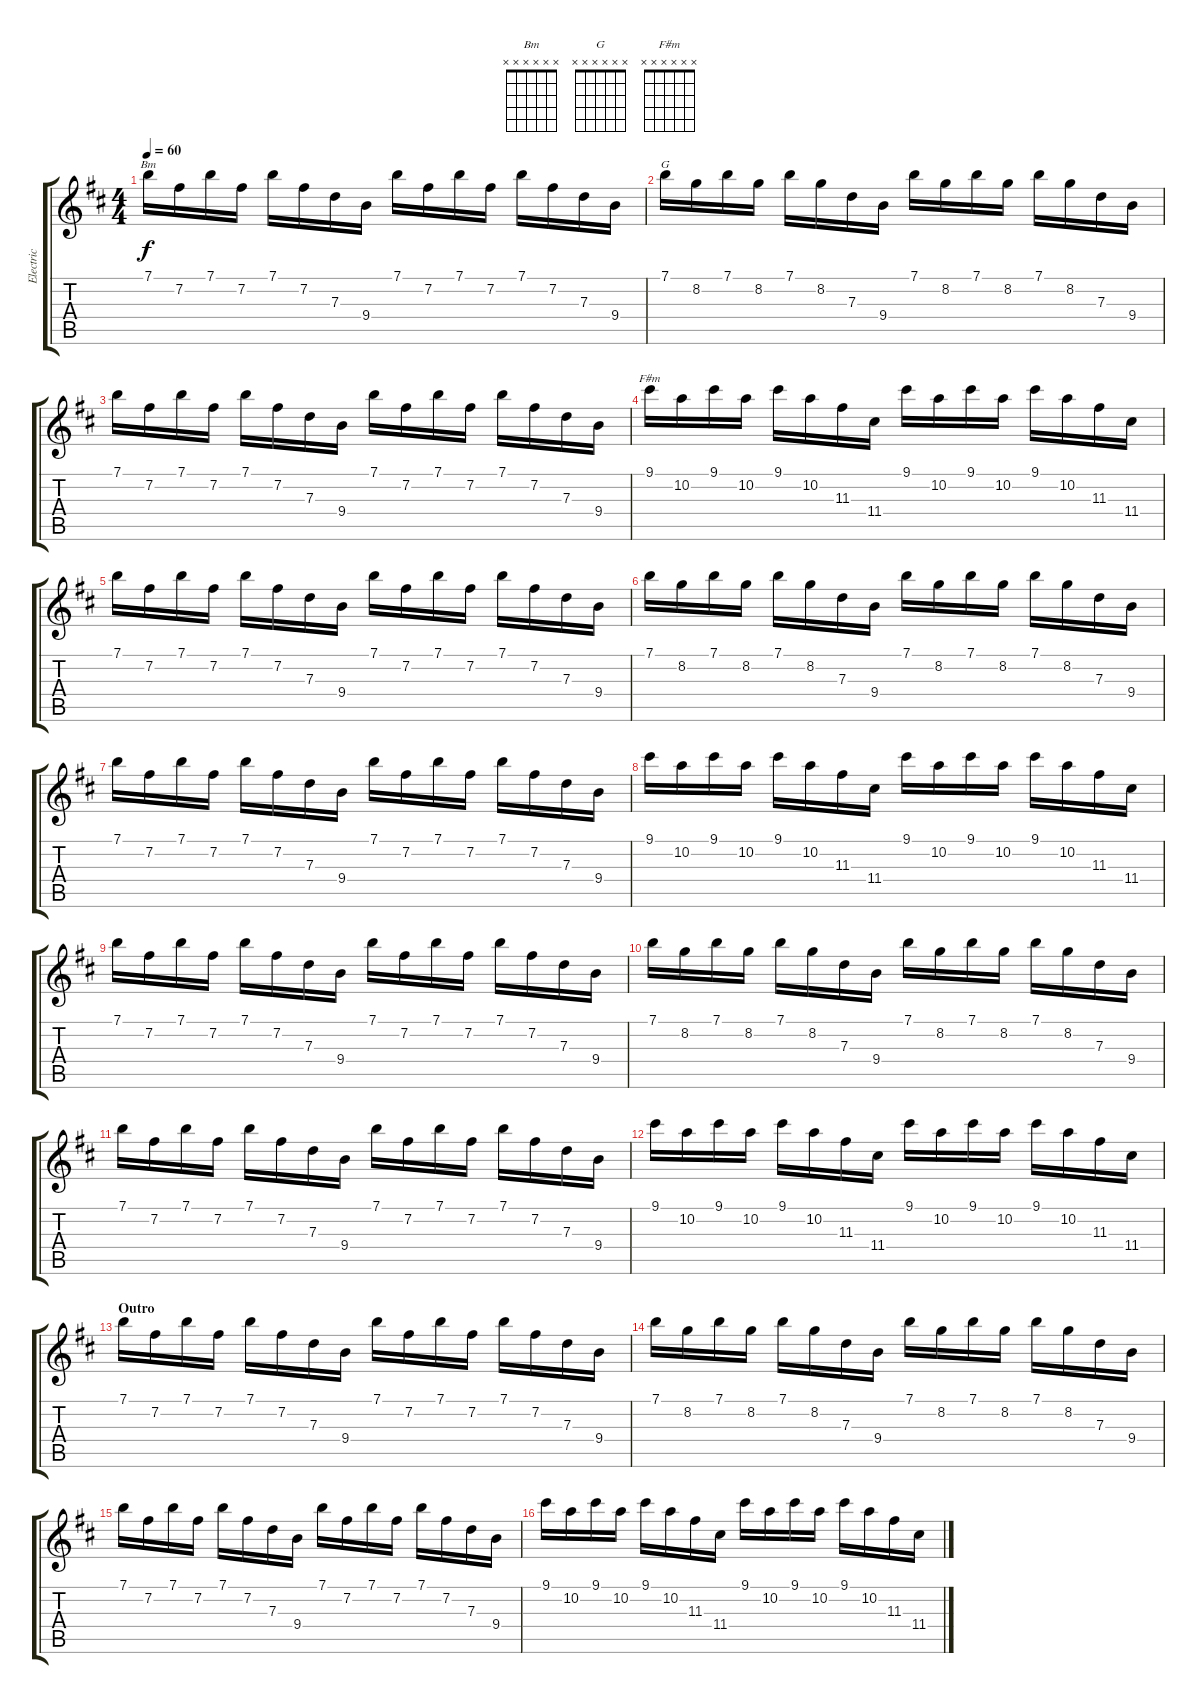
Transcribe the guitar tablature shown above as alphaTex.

\track ("Electric" "Electric") {instrument distortionguitar}
\staff {score tabs}
\tuning (E4 B3 G3 D3 A2 E2) {hide}
\chord ("Bm" x x x x x x)
\chord ("G" x x x x x x)
\chord ("F#m" x x x x x x)
\ts (4 4)
\tempo 60
\clef g2
\ks bminor
7.1.16{ch "Bm" dy f} 7.2.16 7.1.16 7.2.16 7.1.16 7.2.16 7.3.16 9.4.16 7.1.16 7.2.16 7.1.16 7.2.16 7.1.16 7.2.16 7.3.16 9.4.16 |
7.1.16{ch "G"} 8.2.16 7.1.16 8.2.16 7.1.16 8.2.16 7.3.16 9.4.16 7.1.16 8.2.16 7.1.16 8.2.16 7.1.16 8.2.16 7.3.16 9.4.16 |
7.1.16 7.2.16 7.1.16 7.2.16 7.1.16 7.2.16 7.3.16 9.4.16 7.1.16 7.2.16 7.1.16 7.2.16 7.1.16 7.2.16 7.3.16 9.4.16 |
9.1.16{ch "F#m"} 10.2.16 9.1.16 10.2.16 9.1.16 10.2.16 11.3.16 11.4.16 9.1.16 10.2.16 9.1.16 10.2.16 9.1.16 10.2.16 11.3.16 11.4.16 |
7.1.16 7.2.16 7.1.16 7.2.16 7.1.16 7.2.16 7.3.16 9.4.16 7.1.16 7.2.16 7.1.16 7.2.16 7.1.16 7.2.16 7.3.16 9.4.16 |
7.1.16 8.2.16 7.1.16 8.2.16 7.1.16 8.2.16 7.3.16 9.4.16 7.1.16 8.2.16 7.1.16 8.2.16 7.1.16 8.2.16 7.3.16 9.4.16 |
7.1.16 7.2.16 7.1.16 7.2.16 7.1.16 7.2.16 7.3.16 9.4.16 7.1.16 7.2.16 7.1.16 7.2.16 7.1.16 7.2.16 7.3.16 9.4.16 |
9.1.16 10.2.16 9.1.16 10.2.16 9.1.16 10.2.16 11.3.16 11.4.16 9.1.16 10.2.16 9.1.16 10.2.16 9.1.16 10.2.16 11.3.16 11.4.16 |
7.1.16 7.2.16 7.1.16 7.2.16 7.1.16 7.2.16 7.3.16 9.4.16 7.1.16 7.2.16 7.1.16 7.2.16 7.1.16 7.2.16 7.3.16 9.4.16 |
7.1.16 8.2.16 7.1.16 8.2.16 7.1.16 8.2.16 7.3.16 9.4.16 7.1.16 8.2.16 7.1.16 8.2.16 7.1.16 8.2.16 7.3.16 9.4.16 |
7.1.16 7.2.16 7.1.16 7.2.16 7.1.16 7.2.16 7.3.16 9.4.16 7.1.16 7.2.16 7.1.16 7.2.16 7.1.16 7.2.16 7.3.16 9.4.16 |
9.1.16 10.2.16 9.1.16 10.2.16 9.1.16 10.2.16 11.3.16 11.4.16 9.1.16 10.2.16 9.1.16 10.2.16 9.1.16 10.2.16 11.3.16 11.4.16 |
\section ("" "Outro")
7.1.16 7.2.16 7.1.16 7.2.16 7.1.16 7.2.16 7.3.16 9.4.16 7.1.16 7.2.16 7.1.16 7.2.16 7.1.16 7.2.16 7.3.16 9.4.16 |
7.1.16 8.2.16 7.1.16 8.2.16 7.1.16 8.2.16 7.3.16 9.4.16 7.1.16 8.2.16 7.1.16 8.2.16 7.1.16 8.2.16 7.3.16 9.4.16 |
7.1.16 7.2.16 7.1.16 7.2.16 7.1.16 7.2.16 7.3.16 9.4.16 7.1.16 7.2.16 7.1.16 7.2.16 7.1.16 7.2.16 7.3.16 9.4.16 |
9.1.16 10.2.16 9.1.16 10.2.16 9.1.16 10.2.16 11.3.16 11.4.16 9.1.16 10.2.16 9.1.16 10.2.16 9.1.16 10.2.16 11.3.16 11.4.16
